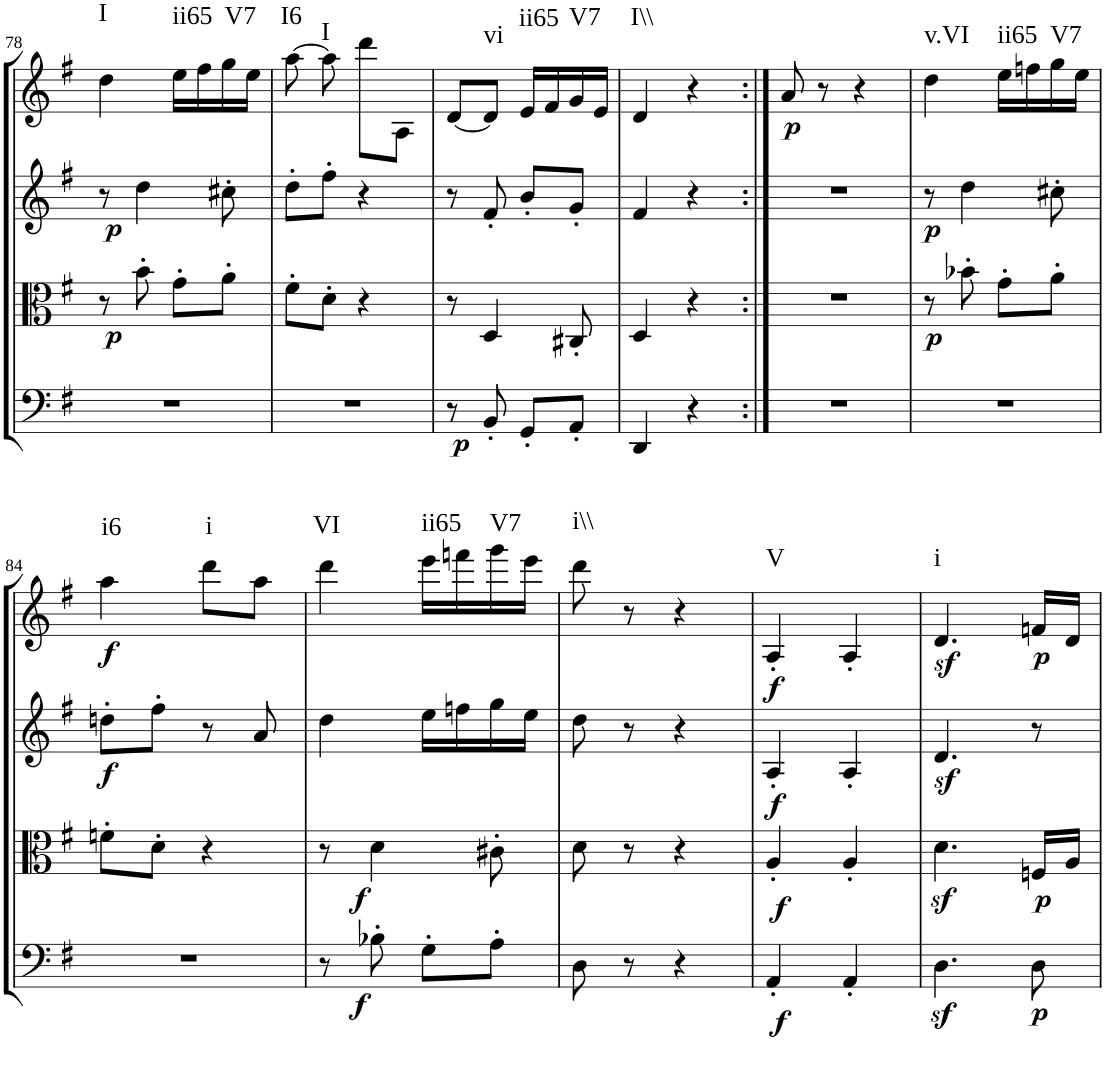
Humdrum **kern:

**kern	**dynam	**kern	**dynam	**kern	**dynam	**kern	**dynam	**harte
*part4	*part4	*part3	*part3	*part2	*part2	*part1	*part1	*part1
*staff4	*staff4	*staff3	*staff3	*staff2	*staff2	*staff1	*staff1	*
*I"Cello	*	*I"Viola	*	*I"2nd Violin	*	*I"1st Violin	*	*
*	*	*I'Vla	*	*I'Vln	*	*I'Vln	*	*
!!LO:PB:g=z
*clefF4	*	*clefC3	*	*clefG2	*	*clefG2	*	*
*k[f#]	*	*k[f#]	*	*k[f#]	*	*k[f#]	*	*
*G:	*	*G:	*	*G:	*	*G:	*	*
*M2/4	*	*M2/4	*	*M2/4	*	*M2/4	*	*
=78	=78	=78	=78	=78	=78	=78	=78	=78
!	!	!	!LO:DY:b	!	!LO:DY:b	!	!	!LO:H:kt=I
2r	.	8r	p	8r	p	4dd\	.	N
.	.	8b'\	.	4dd\	.	.	.	.
!	!	!	!	!	!	!	!	!LO:H:kt=ii65
.	.	8g'\L	.	.	.	16ee\LL	.	N
.	.	.	.	.	.	16ff#\	.	.
!	!	!	!	!	!	!	!	!LO:H:kt=V7
.	.	8a'\J	.	8cc#X'\	.	16gg\	.	N
.	.	.	.	.	.	16ee\JJ	.	.
=79	=79	=79	=79	=79	=79	=79	=79	=79
!	!	!	!	!	!	!	!	!LO:H:kt=I6
2r	.	8f#'\L	.	8dd'\L	.	[8aa\	.	N
!	!	!	!	!	!	!	!	!LO:H:kt=I
.	.	8d'\J	.	8ff#'\J	.	8aa\]	.	N
.	.	4r	.	4r	.	8ddd\L	.	.
.	.	.	.	.	.	8A\J	.	.
=80	=80	=80	=80	=80	=80	=80	=80	=80
!	!LO:DY:b	!	!	!	!	!	!	!
8r	p	8r	.	8r	.	[8d/L	.	.
!	!	!	!	!	!	!	!	!LO:H:kt=vi
8BB'/	.	4D/	.	8f#'/	.	8d/J]	.	N
!	!	!	!	!	!	!	!	!LO:H:kt=ii65
8GG'/L	.	.	.	8b'/L	.	16e/LL	.	N
.	.	.	.	.	.	16f#/	.	.
!	!	!	!	!	!	!	!	!LO:H:kt=V7
8AA'/J	.	8C#X'/	.	8g'/J	.	16g/	.	N
.	.	.	.	.	.	16e/JJ	.	.
=81	=81	=81	=81	=81	=81	=81	=81	=81
!	!	!	!	!	!	!	!	!LO:H:kt=I\\
4DD/	.	4D/	.	4f#/	.	4d/	.	N
4r	.	4r	.	4r	.	4r	.	.
=82:|!	=82:|!	=82:|!	=82:|!	=82:|!	=82:|!	=82:|!	=82:|!	=82:|!
!	!	!	!	!	!	!	!LO:DY:b	!
2r	.	2r	.	2r	.	8a/	p	.
.	.	.	.	.	.	8r	.	.
.	.	.	.	.	.	4r	.	.
=83	=83	=83	=83	=83	=83	=83	=83	=83
!	!	!	!LO:DY:b	!	!LO:DY:b	!	!	!LO:H:kt=v.VI
2r	.	8r	p	8r	p	4dd\	.	N
.	.	8b-X'\	.	4dd\	.	.	.	.
!	!	!	!	!	!	!	!	!LO:H:kt=ii65
.	.	8g'\L	.	.	.	16ee\LL	.	N
.	.	.	.	.	.	16ffn\	.	.
!	!	!	!	!	!	!	!	!LO:H:kt=V7
.	.	8a'\J	.	8cc#X'\	.	16gg\	.	N
.	.	.	.	.	.	16ee\JJ	.	.
!!LO:LB:g=z
=84	=84	=84	=84	=84	=84	=84	=84	=84
!	!	!	!	!	!LO:DY:b	!	!LO:DY:b	!LO:H:kt=i6
2r	.	8fn'\L	.	8ddn'\L	f	4aa\	f	N
.	.	8d'\J	.	8ff#'\J	.	.	.	.
!	!	!	!	!	!	!	!	!LO:H:kt=i
.	.	4r	.	8r	.	8ddd\L	.	N
.	.	.	.	8a/	.	8aa\J	.	.
=85	=85	=85	=85	=85	=85	=85	=85	=85
!	!	!	!	!	!	!	!	!LO:H:kt=VI
8r	.	8r	.	4dd\	.	4ddd\	.	N
!	!LO:DY:b	!	!LO:DY:b	!	!	!	!	!
8B-X'\	f	4d\	f	.	.	.	.	.
!	!	!	!	!	!	!	!	!LO:H:kt=ii65
8G'\L	.	.	.	16ee\LL	.	16eee\LL	.	N
.	.	.	.	16ffn\	.	16fffn\	.	.
!	!	!	!	!	!	!	!	!LO:H:kt=V7
8A'\J	.	8c#X'\	.	16gg\	.	16ggg\	.	N
.	.	.	.	16ee\JJ	.	16eee\JJ	.	.
=86	=86	=86	=86	=86	=86	=86	=86	=86
!	!	!	!	!	!	!	!	!LO:H:kt=i\\
8D\	.	8d\	.	8dd\	.	8ddd\	.	N
8r	.	8r	.	8r	.	8r	.	.
4r	.	4r	.	4r	.	4r	.	.
=87	=87	=87	=87	=87	=87	=87	=87	=87
!	!LO:DY:b	!	!LO:DY:b	!	!	!	!	!
!	!	!	!LO:DY:n=1:a	!	!LO:DY:a	!	!	!LO:H:kt=V
4AA'/	f	4A'/	f f	4A'/	f	4A'/	.	N
4AA'/	.	4A'/	.	4A'/	.	4A'/	.	.
=88	=88	=88	=88	=88	=88	=88	=88	=88
!	!	!	!	!	!	!	!LO:DY:b	!LO:H:kt=i
4.Dz<\	.	4.dz<\	.	4.dz</	.	4.d/	sf	N
!	!LO:DY:b	!	!LO:DY:b	!	!	!	!LO:DY:b	!
8D\	p	16Fn/LL	p	8r	.	16fn/LL	p	.
.	.	16A/JJ	.	.	.	16d/JJ	.	.
=	=	=	=	=	=	=	=	=
*-	*-	*-	*-	*-	*-	*-	*-	*-
